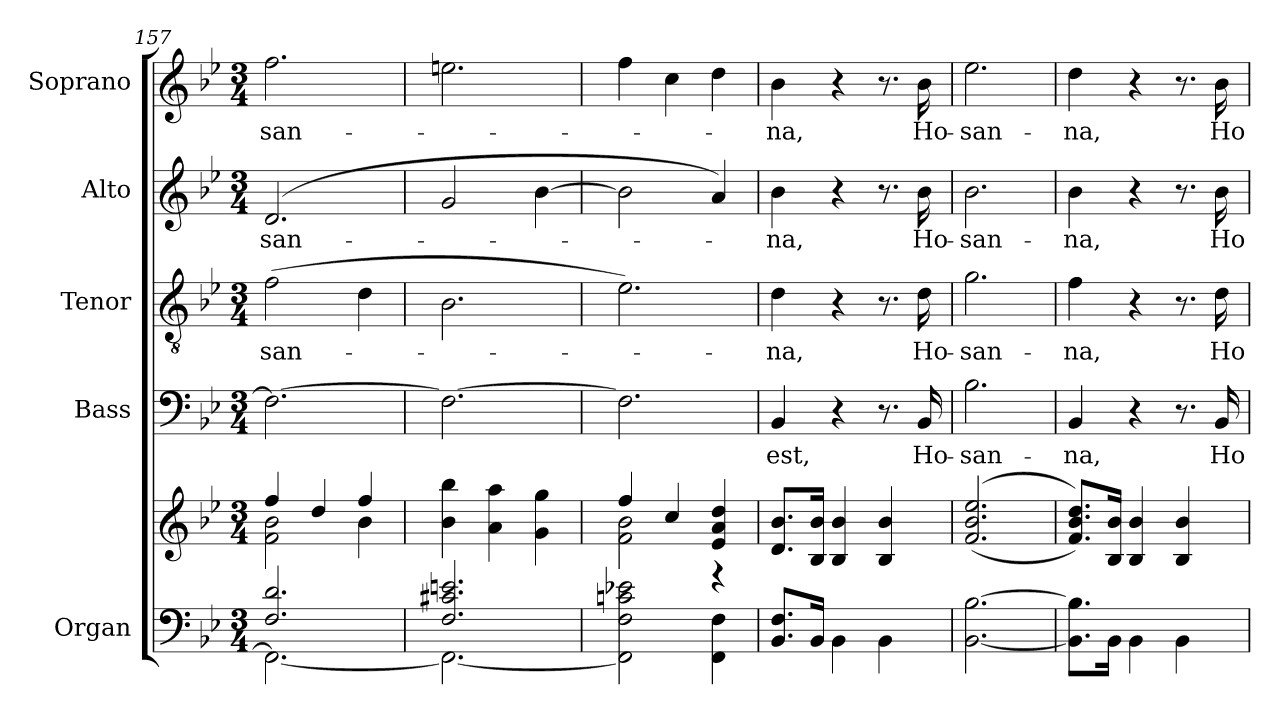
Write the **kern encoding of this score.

**kern	**kern	**kern	**text	**kern	**text	**kern	**text	**kern	**text
*part5	*part5	*part4	*part4	*part3	*part3	*part2	*part2	*part1	*part1
*staff6	*staff5	*staff4	*staff4	*staff3	*staff3	*staff2	*staff2	*staff1	*staff1
*I"Organ	*	*I"Bass	*	*I"Tenor	*	*I"Alto	*	*I"Soprano	*
*I'Org.	*	*I'B.	*	*I'T.	*	*I'A.	*	*I'S.	*
*clefF4	*clefG2	*clefF4	*	*clefGv2	*	*clefG2	*	*clefG2	*
*	*	*	*	*ITrd7c12	*	*	*	*	*
*k[b-e-]	*k[b-e-]	*k[b-e-]	*	*k[b-e-]	*	*k[b-e-]	*	*k[b-e-]	*
*B-:	*B-:	*B-:	*	*B-:	*	*B-:	*	*B-:	*
*M3/4	*M3/4	*M3/4	*	*M3/4	*	*M3/4	*	*M3/4	*
=157	=157	=157	=157	=157	=157	=157	=157	=157	=157
*^	*^	*	*	*	*	*	*	*	*
!	!	!	!	!	!	!	!LO:LY:b:color=#000000	!	!	!	!
!	!	!	!	!	!	!	!	!	!LO:LY:b:color=#000000	!	!
!	!	!	!	!	!	!	!	!	!	!	!LO:LY:b:color=#000000
2.Fi/ 2.di	2.FFi\_<	4ffi/	2fi\ 2b-i	2.Fi\_>	.	(2Fi\	-san-	(2.di/	-san-	2.ffi\	-san-
.	.	4ddi/	.	.	.	.	.	.	.	.	.
.	.	4ffi/	4b-i\	.	.	4Di\	.	.	.	.	.
*	*	*v	*v	*	*	*	*	*	*	*	*
=158	=158	=158	=158	=158	=158	=158	=158	=158	=158	=158
2.Fi/ 2.c#Xi 2.eni	2.FFi\_<	4b-i\ 4bb-i	2.Fi\_>	.	2.BB-i\	.	2gi/	.	2.eeni\	.
.	.	4ai\ 4aai	.	.	.	.	.	.	.	.
.	.	4gi\ 4ggi	.	.	.	.	[>4b-i\	.	.	.
*v	*v	*	*	*	*	*	*	*	*	*
=159	=159	=159	=159	=159	=159	=159	=159	=159	=159
*	*^	*	*	*	*	*	*	*	*
2FFi\] 2Fi 2cni 2e-Xi	4ffi/	2fi\ 2b-i	2.Fi\]	.	2.E-i\)	.	2b-i\]	.	4ffi\	.
.	4cci/	.	.	.	.	.	.	.	4cci\	.
4FFi\ 4Fi	4e-i/ 4ai 4ddi	4r	.	.	.	.	4ai/)	.	4ddi\	.
*	*v	*v	*	*	*	*	*	*	*	*
!!LO:LB:g=z
=160	=160	=160	=160	=160	=160	=160	=160	=160	=160
*	*^	*	*	*	*	*	*	*	*
!	!	!	!	!LO:LY:b:color=#000000	!	!	!	!	!	!
*	*v	*v	*	*	*	*	*	*	*	*
*	*^	*	*	*	*	*	*	*	*
!	!	!	!	!	!	!LO:LY:b:color=#000000	!	!	!	!
*	*v	*v	*	*	*	*	*	*	*	*
*	*^	*	*	*	*	*	*	*	*
!	!	!	!	!	!	!	!	!LO:LY:b:color=#000000	!	!
*	*v	*v	*	*	*	*	*	*	*	*
*	*^	*	*	*	*	*	*	*	*
!	!	!	!	!	!	!	!	!	!	!LO:LY:b:color=#000000
*	*v	*v	*	*	*	*	*	*	*	*
8.BB-i/ 8.FiL	8.di/ 8.b-iL	4BB-i/	-est,	4Di\	-na,	4b-i\	-na,	4b-i\	-na,
16BB-i/Jk	16B-i/ 16b-iJk	.	.	.	.	.	.	.	.
4BB-i\	4B-i/ 4b-i	4r	.	4r	.	4r	.	4r	.
4BB-i\	4B-i/ 4b-i	8.r	.	8.r	.	8.r	.	8.r	.
!	!	!	!LO:LY:b:color=#000000	!	!	!	!	!	!
!	!	!	!	!	!LO:LY:b:color=#000000	!	!	!	!
!	!	!	!	!	!	!	!LO:LY:b:color=#000000	!	!
!	!	!	!	!	!	!	!	!	!LO:LY:b:color=#000000
.	.	16BB-i/	Ho-	16Di\	Ho-	16b-i\	Ho-	16b-i\	Ho-
=161	=161	=161	=161	=161	=161	=161	=161	=161	=161
!	!	!	!LO:LY:b:color=#000000	!	!	!	!	!	!
!	!	!	!	!	!LO:LY:b:color=#000000	!	!	!	!
!	!	!	!	!	!	!	!LO:LY:b:color=#000000	!	!
!	!	!	!	!	!	!	!	!	!LO:LY:b:color=#000000
[<2.BB-i\ [>2.B-i	((2.fi/ 2.b-i 2.ee-i	2.B-i\	-san-	2.Gi\	-san-	2.b-i\	-san-	2.ee-i\	-san-
=162	=162	=162	=162	=162	=162	=162	=162	=162	=162
!	!	!	!LO:LY:b:color=#000000	!	!	!	!	!	!
!	!	!	!	!	!LO:LY:b:color=#000000	!	!	!	!
!	!	!	!	!	!	!	!LO:LY:b:color=#000000	!	!
!	!	!	!	!	!	!	!	!	!LO:LY:b:color=#000000
8.BB-i\] 8.B-i]L	8.fi/ 8.b-i 8.ddiL))	4BB-i/	-na,	4Fi\	-na,	4b-i\	-na,	4ddi\	-na,
16BB-i\Jk	16B-i/ 16b-iJk	.	.	.	.	.	.	.	.
4BB-i\	4B-i/ 4b-i	4r	.	4r	.	4r	.	4r	.
4BB-i\	4B-i/ 4b-i	8.r	.	8.r	.	8.r	.	8.r	.
!	!	!	!LO:LY:b:color=#000000	!	!	!	!	!	!
!	!	!	!	!	!LO:LY:b:color=#000000	!	!	!	!
!	!	!	!	!	!	!	!LO:LY:b:color=#000000	!	!
!	!	!	!	!	!	!	!	!	!LO:LY:b:color=#000000
.	.	16BB-i/	Ho-	16Di\	Ho-	16b-i\	Ho-	16b-i\	Ho-
=	=	=	=	=	=	=	=	=	=
*-	*-	*-	*-	*-	*-	*-	*-	*-	*-
